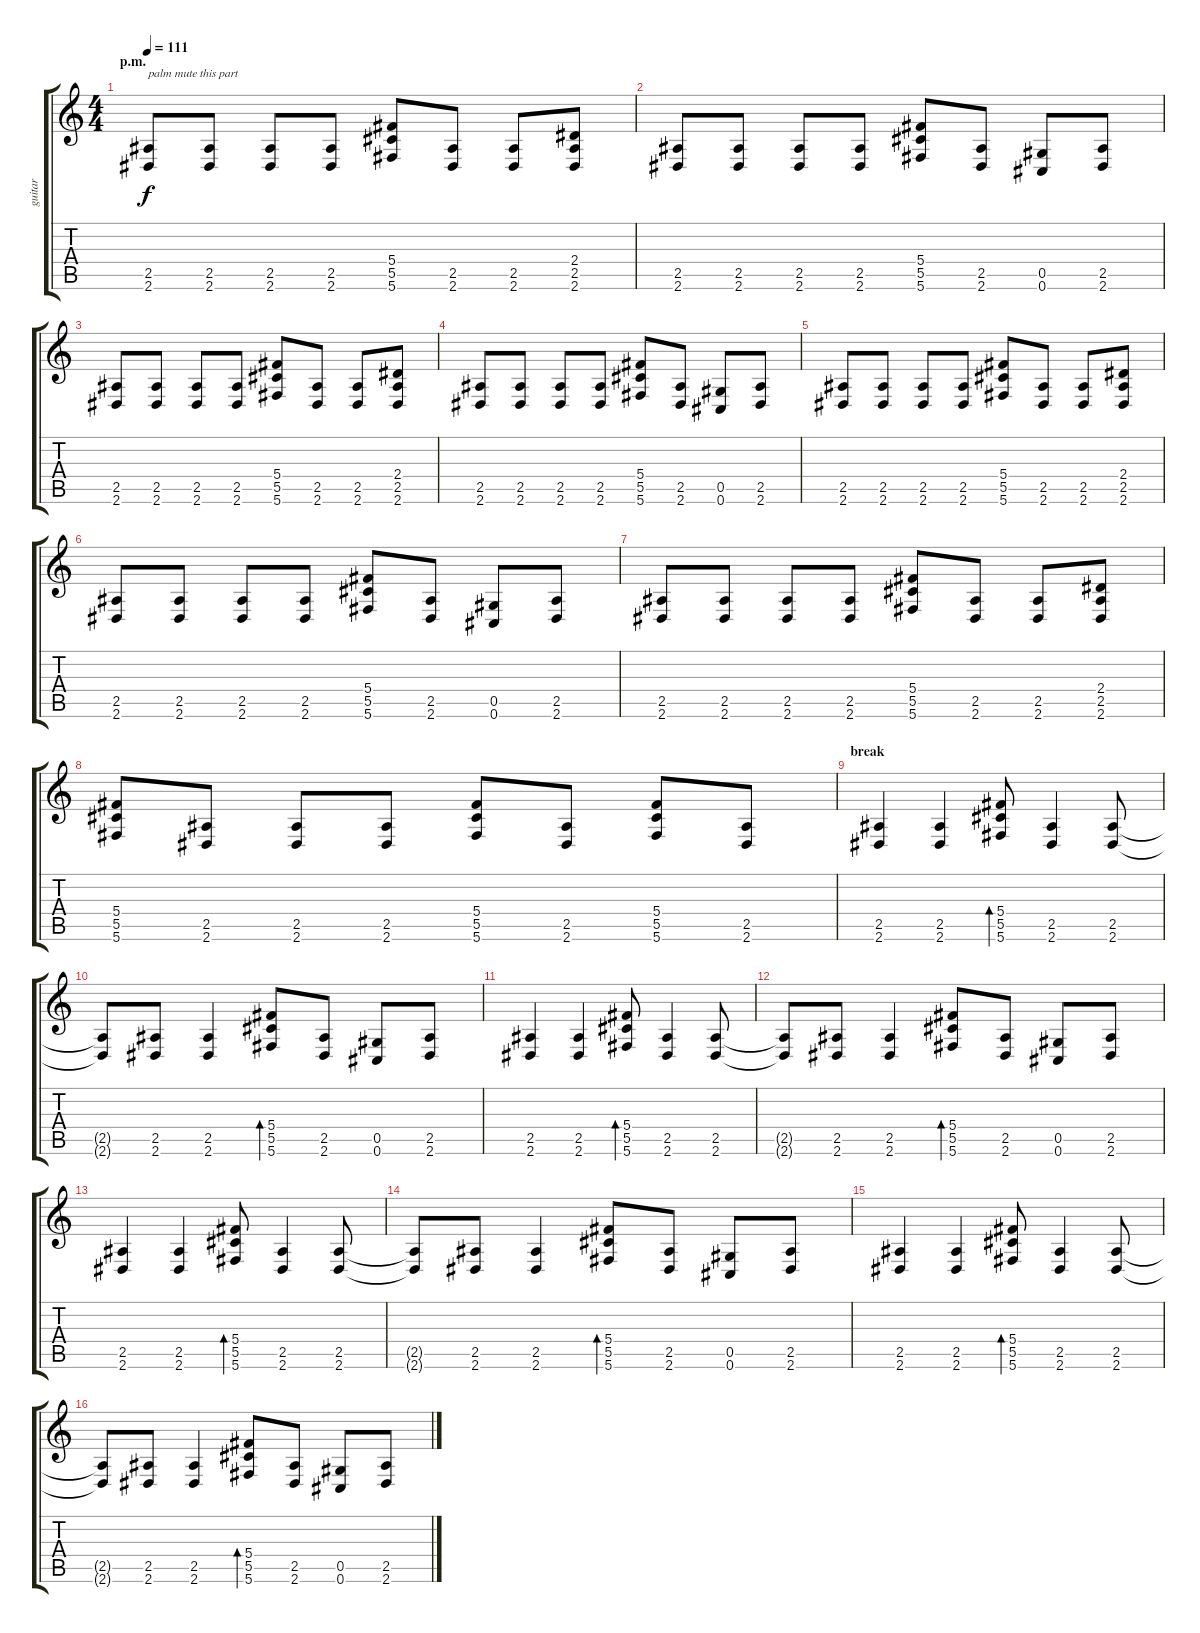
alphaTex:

\track ("guitar" "guitar") {instrument distortionguitar}
\staff {score tabs}
\tuning (Eb4 Bb3 Gb3 Db3 Ab2 Db2) {hide}
\ts (4 4)
\section ("" "p.m.")
\tempo 111
\clef g2
\ks c
(2.5 2.6).8{txt "palm mute this part" dy f} (2.5 2.6).8 (2.5 2.6).8 (2.5 2.6).8 (5.4 5.5 5.6).8 (2.5 2.6).8 (2.5 2.6).8 (2.4 2.5 2.6).8 |
(2.5 2.6).8 (2.5 2.6).8 (2.5 2.6).8 (2.5 2.6).8 (5.4 5.5 5.6).8 (2.5 2.6).8 (0.5 0.6).8 (2.5 2.6).8 |
(2.5 2.6).8 (2.5 2.6).8 (2.5 2.6).8 (2.5 2.6).8 (5.4 5.5 5.6).8 (2.5 2.6).8 (2.5 2.6).8 (2.4 2.5 2.6).8 |
(2.5 2.6).8 (2.5 2.6).8 (2.5 2.6).8 (2.5 2.6).8 (5.4 5.5 5.6).8 (2.5 2.6).8 (0.5 0.6).8 (2.5 2.6).8 |
(2.5 2.6).8 (2.5 2.6).8 (2.5 2.6).8 (2.5 2.6).8 (5.4 5.5 5.6).8 (2.5 2.6).8 (2.5 2.6).8 (2.4 2.5 2.6).8 |
(2.5 2.6).8 (2.5 2.6).8 (2.5 2.6).8 (2.5 2.6).8 (5.4 5.5 5.6).8 (2.5 2.6).8 (0.5 0.6).8 (2.5 2.6).8 |
(2.5 2.6).8 (2.5 2.6).8 (2.5 2.6).8 (2.5 2.6).8 (5.4 5.5 5.6).8 (2.5 2.6).8 (2.5 2.6).8 (2.4 2.5 2.6).8 |
(5.4 5.5 5.6).8 (2.5 2.6).8 (2.5 2.6).8 (2.5 2.6).8 (5.4 5.5 5.6).8 (2.5 2.6).8 (5.4 5.5 5.6).8 (2.5 2.6).8 |
\section ("" "break")
(2.5 2.6).4 (2.5 2.6).4 (5.4 5.5 5.6).8{bd 480} (2.5 2.6).4 (2.5 2.6).8 |
(2.5{t} 2.6{t}).8 (2.5 2.6).8 (2.5 2.6).4 (5.4 5.5 5.6).8{bd 480} (2.5 2.6).8 (0.5 0.6).8 (2.5 2.6).8 |
(2.5 2.6).4 (2.5 2.6).4 (5.4 5.5 5.6).8{bd 480} (2.5 2.6).4 (2.5 2.6).8 |
(2.5{t} 2.6{t}).8 (2.5 2.6).8 (2.5 2.6).4 (5.4 5.5 5.6).8{bd 480} (2.5 2.6).8 (0.5 0.6).8 (2.5 2.6).8 |
(2.5 2.6).4 (2.5 2.6).4 (5.4 5.5 5.6).8{bd 480} (2.5 2.6).4 (2.5 2.6).8 |
(2.5{t} 2.6{t}).8 (2.5 2.6).8 (2.5 2.6).4 (5.4 5.5 5.6).8{bd 480} (2.5 2.6).8 (0.5 0.6).8 (2.5 2.6).8 |
(2.5 2.6).4 (2.5 2.6).4 (5.4 5.5 5.6).8{bd 480} (2.5 2.6).4 (2.5 2.6).8 |
(2.5{t} 2.6{t}).8 (2.5 2.6).8 (2.5 2.6).4 (5.4 5.5 5.6).8{bd 480} (2.5 2.6).8 (0.5 0.6).8 (2.5 2.6).8
